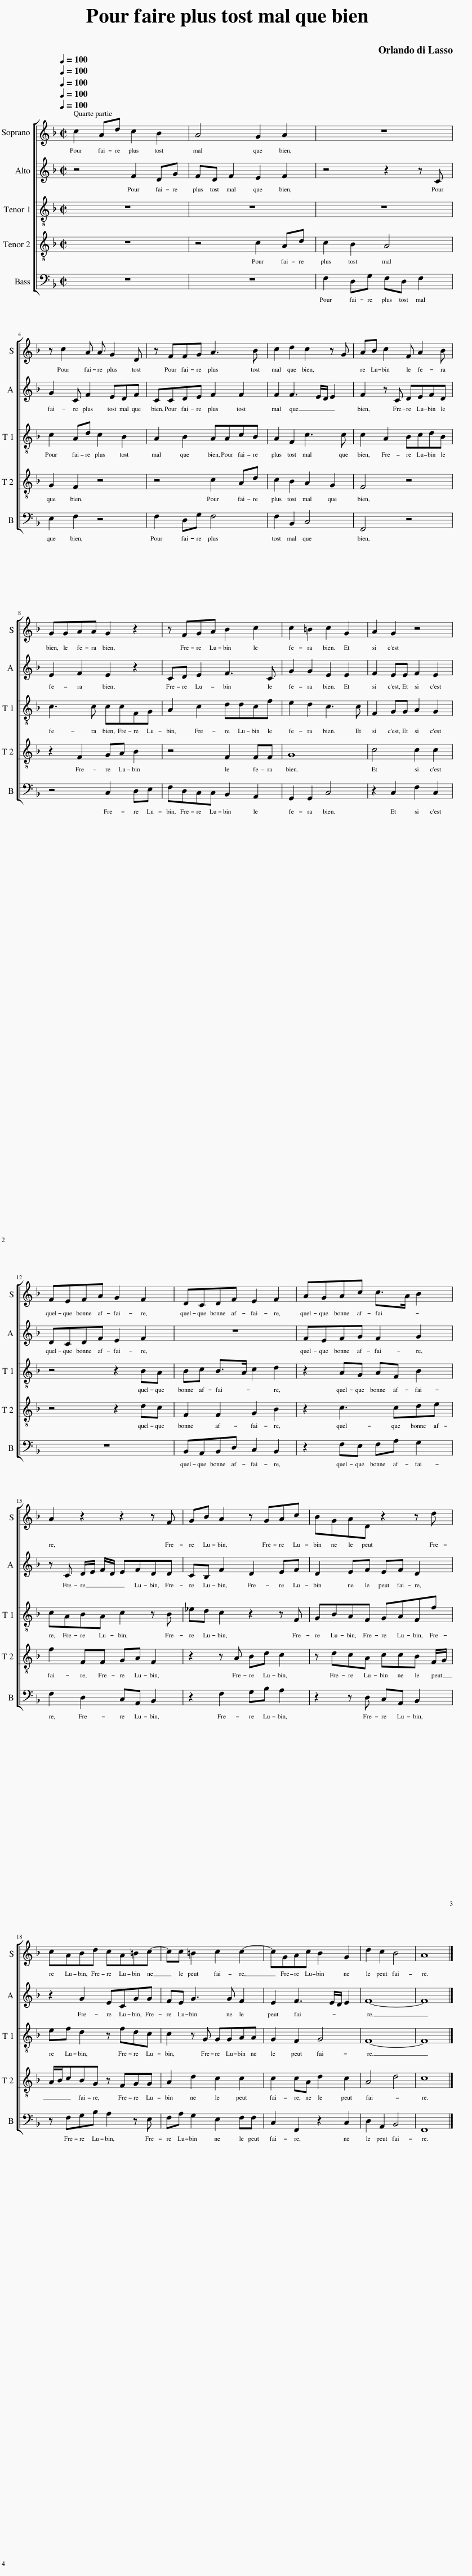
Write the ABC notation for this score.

X:1
%%score [ 1 2 [ 3 4 ] 5 ]
L:1/8
Q:1/4=100
M:2/2
I:linebreak $
K:F
V:1 treble
V:2 treble
V:3 treble-8
V:4 treble-8
V:5 bass
V:1
 c2 Ad c2 B2 | A4 G2 A2 | z8 |$ z c2 A A G2 D | z FFG A3 B | %5
 c2 d2 c2 z G | AB c2 F A2 B |$ GGAA G2 z2 | z FGA B2 c2 | c2 =B2 c2 G2 | %10
 A2 G2 z4 |$ FEFA G2 F2 | DCDF E2 F2 | AGAc c>A B2 |$ A2 z2 z2 z F | %15
 GB A2 z GAc | BGAD z2 z d |$ cABd cA=Bc- | cc =B2 c2 c2- | cGAc B2 G2 | %20
 d2 c2 B4 | A8 |] %22
V:2
 z4 F2 DG | FD F2 E2 F2 | z4 z2 z C |$ G2 C F2 EDF | CCDE F2 F2 | %5
 F2 F3 E/D/ E2 | F2 z C DEFD |$ E2 F2 E2 z2 | CD E2 F3 C | G2 G2 E2 E2 | %10
 F2 EE F2 E2 |$ DCDF E2 F2 | z8 | FEFG F2 G2 |$ z C D/E/ F/D/ EFDD | %15
 CB, F2 D2 EF | D2 EF EF D2 |$ z2 G2 ECGG | FE G3 G F2 | E2 F3 E/D/ E2 | %20
 F8- | F8 |] %22
V:3
 z8 | z8 | z8 |$ c2 Ad c2 B2 | A2 B2 AAcB | %5
 A2 F2 c3 c | c2 A2 BcdB |$ c3 c ccFG | A2 c2 ddcf | e2 d2 c3 c | %10
 F2 GG A2 G2 |$ z4 z2 BA | Bc B>A c2 d2 | z2 AG AF B2 |$ cABA c2 z B | %15
 _ed c2 z2 z F | GBAF GAFf |$ ef d2 z fdc | c2 z G GGAA | G2 F2 G4 | %20
 F8- | F8 |] %22
V:4
 z8 | z4 c2 Ad | c2 B2 A4 |$ G2 F2 z4 | z4 c2 Ad | %5
 c2 B2 A2 G2 | F4 z4 |$ z2 F2 GA B2 | z4 F2 FF | G8 | %10
 c4 c2 c2 |$ z4 z2 dc | F2 F2 G2 B2 | z2 c3 cde |$ f2 FF GA F2 | %15
 z2 z A Bd c2 | z dcA ccB F/G/ |$ A/B/cBG z FGG | A2 d2 c2 c2 | c2 cA d2 c2 | %20
 A4 d4 | c8 |] %22
V:5
 z8 | z8 | F,2 D,G, F,D, F,2 |$ E,2 F,2 z4 | F,2 D,G, F,4 | %5
 F,2 B,,2 C,4 | F,,4 z4 |$ z4 C,2 D,E, | F,D,C,C, B,,2 A,,2 | G,,2 G,,2 C,4 | %10
 z2 C,2 F,2 C,2 |$ z8 | B,,A,,B,,D, C,2 B,,2 | z2 F,E, F,A, G,2 |$ F,2 D,2 C,A,, B,,2 | %15
 z2 F,2 G,B, A,2 | z2 z D, C,A,, B,,2 |$ z F,G,B, A,2 z E, | F,A, G,2 E,2 F,F, | C,2 F,,2 z2 C,2 | %20
 D,2 A,,2 B,,4 | F,,8 |] %22
